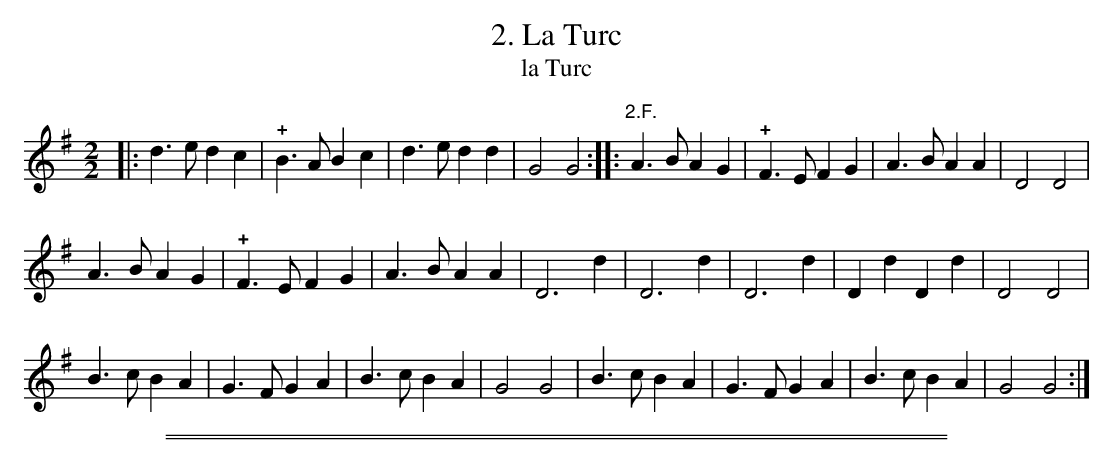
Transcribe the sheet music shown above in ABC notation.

X:1
T: 2. La Turc
T: la Turc
M: 2/2
L: 1/8
K: G
|:\
d3e d2c2 | !+!B3A B2c2 | d3e d2d2 | G4 G4 :|\
|:\
"2.F."A3B A2G2 | !+!F3E F2G2 | A3B A2A2 | D4 D4 |
A3B A2G2 | !+!F3E F2G2 | A3B A2A2 | D6 d2 |\
D6 d2 | D6 d2 | D2d2 D2d2 | D4 D4 |
B3c B2A2 | G3F G2A2 | B3c B2A2 | G4 G4 |\
B3c B2A2 | G3F G2A2 | B3c B2A2 | G4 G4 :|
